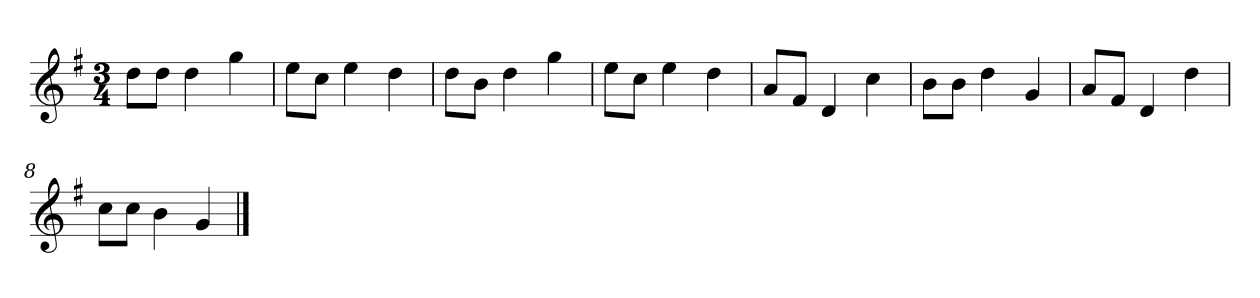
**kern
*part1
*staff1
*clefG2
*k[f#]
*G:
*M3/4
=
8dd\L
8dd\J
4dd
4gg
=2
8ee\L
8cc\J
4ee
4dd
=3
8dd\L
8b\J
4dd
4gg
=4
8ee\L
8cc\J
4ee
4dd
=5y
8a/L
8f#/J
4d
4cc
=6
8b\L
8b\J
4dd
4g
=7
8a/L
8f#/J
4d
4dd
=8
8cc\L
8cc\J
4b
4g
==
*-
